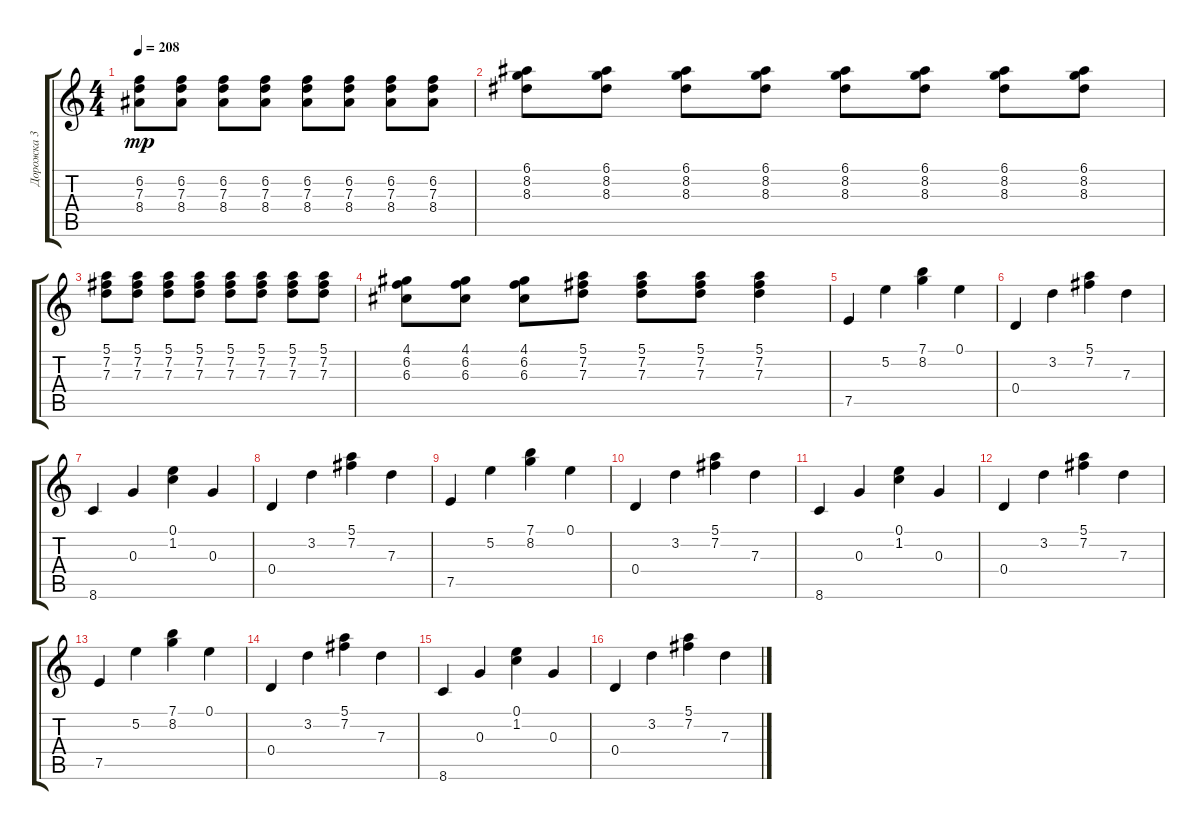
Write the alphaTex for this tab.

\track ("Дорожка 3" "Дорожка 3") {instrument overdrivenguitar}
\staff {score tabs}
\tuning (E4 B3 G3 D3 A2 E2) {hide}
\ts (4 4)
\tempo 208
\clef g2
\ks c
(6.2 7.3 8.4).8{dy mp} (6.2 7.3 8.4).8 (6.2 7.3 8.4).8 (6.2 7.3 8.4).8 (6.2 7.3 8.4).8 (6.2 7.3 8.4).8 (6.2 7.3 8.4).8 (6.2 7.3 8.4).8 |
(6.1 8.2 8.3).8 (6.1 8.2 8.3).8 (6.1 8.2 8.3).8 (6.1 8.2 8.3).8 (6.1 8.2 8.3).8 (6.1 8.2 8.3).8 (6.1 8.2 8.3).8 (6.1 8.2 8.3).8 |
(5.1 7.2 7.3).8 (5.1 7.2 7.3).8 (5.1 7.2 7.3).8 (5.1 7.2 7.3).8 (5.1 7.2 7.3).8 (5.1 7.2 7.3).8 (5.1 7.2 7.3).8 (5.1 7.2 7.3).8 |
(4.1 6.2 6.3).8 (4.1 6.2 6.3).8 (4.1 6.2 6.3).8 (5.1 7.2 7.3).8 (5.1 7.2 7.3).8 (5.1 7.2 7.3).8 (5.1 7.2 7.3).4 |
7.5.4 5.2.4 (7.1 8.2).4 0.1.4 |
0.4.4 3.2.4 (5.1 7.2).4 7.3.4 |
8.6.4 0.3.4 (0.1 1.2).4 0.3.4 |
0.4.4 3.2.4 (5.1 7.2).4 7.3.4 |
7.5.4 5.2.4 (7.1 8.2).4 0.1.4 |
0.4.4 3.2.4 (5.1 7.2).4 7.3.4 |
8.6.4 0.3.4 (0.1 1.2).4 0.3.4 |
0.4.4 3.2.4 (5.1 7.2).4 7.3.4 |
7.5.4 5.2.4 (7.1 8.2).4 0.1.4 |
0.4.4 3.2.4 (5.1 7.2).4 7.3.4 |
8.6.4 0.3.4 (0.1 1.2).4 0.3.4 |
0.4.4 3.2.4 (5.1 7.2).4 7.3.4
